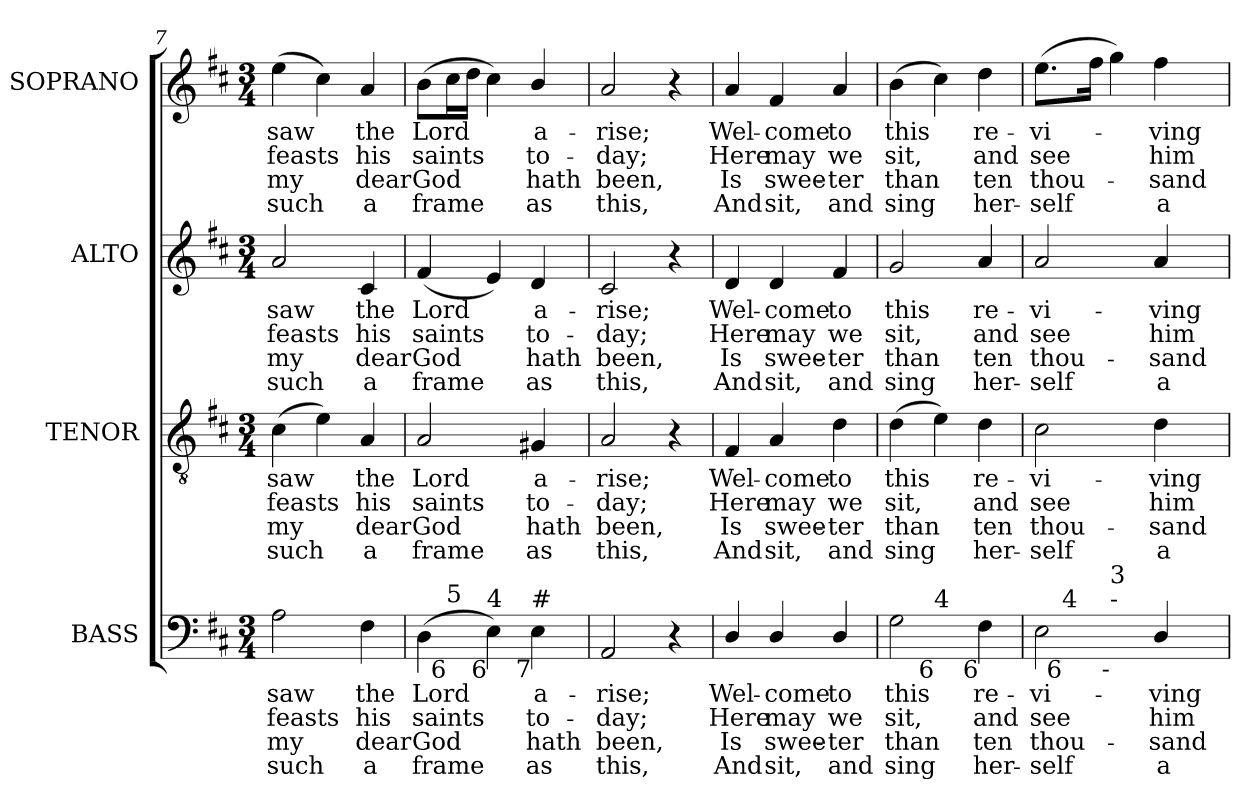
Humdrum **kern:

**kern	**text	**text	**text	**text	**kern	**text	**text	**text	**text	**kern	**text	**text	**text	**text	**kern	**text	**text	**text	**text
*part4	*part4	*part4	*part4	*part4	*part3	*part3	*part3	*part3	*part3	*part2	*part2	*part2	*part2	*part2	*part1	*part1	*part1	*part1	*part1
*staff4	*staff4	*staff4	*staff4	*staff4	*staff3	*staff3	*staff3	*staff3	*staff3	*staff2	*staff2	*staff2	*staff2	*staff2	*staff1	*staff1	*staff1	*staff1	*staff1
*I"BASS	*	*	*	*	*I"TENOR	*	*	*	*	*I"ALTO	*	*	*	*	*I"SOPRANO	*	*	*	*
*I'B.	*	*	*	*	*I'T.	*	*	*	*	*I'A.	*	*	*	*	*I'S.	*	*	*	*
*clefF4	*	*	*	*	*clefGv2	*	*	*	*	*clefG2	*	*	*	*	*clefG2	*	*	*	*
*	*	*	*	*	*ITrd7c12	*	*	*	*	*	*	*	*	*	*	*	*	*	*
*k[f#c#]	*	*	*	*	*k[f#c#]	*	*	*	*	*k[f#c#]	*	*	*	*	*k[f#c#]	*	*	*	*
*D:	*	*	*	*	*D:	*	*	*	*	*D:	*	*	*	*	*D:	*	*	*	*
*M3/4	*	*	*	*	*M3/4	*	*	*	*	*M3/4	*	*	*	*	*M3/4	*	*	*	*
=7	=7	=7	=7	=7	=7	=7	=7	=7	=7	=7	=7	=7	=7	=7	=7	=7	=7	=7	=7
!	!LO:LY:b:color=#000000	!LO:LY:b:color=#000000	!LO:LY:b:color=#000000	!LO:LY:b:color=#000000	!	!	!	!	!	!	!	!	!	!	!	!	!	!	!
!	!	!	!	!	!	!LO:LY:b:color=#000000	!LO:LY:b:color=#000000	!LO:LY:b:color=#000000	!LO:LY:b:color=#000000	!	!	!	!	!	!	!	!	!	!
!	!	!	!	!	!	!	!	!	!	!	!LO:LY:b:color=#000000	!LO:LY:b:color=#000000	!LO:LY:b:color=#000000	!LO:LY:b:color=#000000	!	!	!	!	!
!	!	!	!	!	!	!	!	!	!	!	!	!	!	!	!	!LO:LY:b:color=#000000	!LO:LY:b:color=#000000	!LO:LY:b:color=#000000	!LO:LY:b:color=#000000
2Ai\	saw	feasts	my	such	(4C#i\	saw	feasts	my	such	2ai/	saw	feasts	my	such	(4eei\	saw	feasts	my	such
.	.	.	.	.	4Ei\)	.	.	.	.	.	.	.	.	.	4cc#i\)	.	.	.	.
!	!LO:LY:b:color=#000000	!LO:LY:b:color=#000000	!LO:LY:b:color=#000000	!LO:LY:b:color=#000000	!	!	!	!	!	!	!	!	!	!	!	!	!	!	!
!	!	!	!	!	!	!LO:LY:b:color=#000000	!LO:LY:b:color=#000000	!LO:LY:b:color=#000000	!LO:LY:b:color=#000000	!	!	!	!	!	!	!	!	!	!
!	!	!	!	!	!	!	!	!	!	!	!LO:LY:b:color=#000000	!LO:LY:b:color=#000000	!LO:LY:b:color=#000000	!LO:LY:b:color=#000000	!	!	!	!	!
!	!	!	!	!	!	!	!	!	!	!	!	!	!	!	!	!LO:LY:b:color=#000000	!LO:LY:b:color=#000000	!LO:LY:b:color=#000000	!LO:LY:b:color=#000000
4F#i\	the	his	dear	a	4AAi/	the	his	dear	a	4c#i/	the	his	dear	a	4ai/	the	his	dear	a
=8	=8	=8	=8	=8	=8	=8	=8	=8	=8	=8	=8	=8	=8	=8	=8	=8	=8	=8	=8
!	!LO:LY:b:color=#000000	!LO:LY:b:color=#000000	!LO:LY:b:color=#000000	!LO:LY:b:color=#000000	!	!	!	!	!	!	!	!	!	!	!	!	!	!	!
!	!	!	!	!	!	!LO:LY:b:color=#000000	!LO:LY:b:color=#000000	!LO:LY:b:color=#000000	!LO:LY:b:color=#000000	!	!	!	!	!	!	!	!	!	!
!	!	!	!	!	!	!	!	!	!	!	!LO:LY:b:color=#000000	!LO:LY:b:color=#000000	!LO:LY:b:color=#000000	!LO:LY:b:color=#000000	!	!	!	!	!
!	!	!	!	!	!	!	!	!	!	!	!	!	!	!	!	!LO:LY:b:color=#000000	!LO:LY:b:color=#000000	!LO:LY:b:color=#000000	!LO:LY:b:color=#000000
*^	*	*	*	*	*	*	*	*	*	*	*	*	*	*	*	*	*	*	*
(4Di\	8ryy	Lord	saints	God	frame	2AAi/	Lord	saints	God	frame	(4f#i/	Lord	saints	God	frame	(8bi\L	Lord	saints	God	frame
!	!LO:TX:b:rj:t=6	!	!	!	!	!	!	!	!	!	!	!	!	!	!	!	!	!	!	!
!	!LO:TX:t=5	!	!	!	!	!	!	!	!	!	!	!	!	!	!	!	!	!	!	!
.	2ryy	.	.	.	.	.	.	.	.	.	.	.	.	.	.	16cc#i\L	.	.	.	.
.	.	.	.	.	.	.	.	.	.	.	.	.	.	.	.	16ddi\JJ	.	.	.	.
!LO:TX:b:rj:t=6	!	!	!	!	!	!	!	!	!	!	!	!	!	!	!	!	!	!	!	!
!LO:TX:t=4	!	!	!	!	!	!	!	!	!	!	!	!	!	!	!	!	!	!	!	!
4Ei\)	.	.	.	.	.	.	.	.	.	.	4ei/)	.	.	.	.	4cc#i\)	.	.	.	.
!	!	!LO:LY:b:color=#000000	!LO:LY:b:color=#000000	!LO:LY:b:color=#000000	!LO:LY:b:color=#000000	!	!	!	!	!	!	!	!	!	!	!	!	!	!	!
!	!	!	!	!	!	!	!LO:LY:b:color=#000000	!LO:LY:b:color=#000000	!LO:LY:b:color=#000000	!LO:LY:b:color=#000000	!	!	!	!	!	!	!	!	!	!
!	!	!	!	!	!	!	!	!	!	!	!	!LO:LY:b:color=#000000	!LO:LY:b:color=#000000	!LO:LY:b:color=#000000	!LO:LY:b:color=#000000	!	!	!	!	!
!LO:TX:b:rj:t=7	!	!	!	!	!	!	!	!	!	!	!	!	!	!	!	!	!	!	!	!
!LO:TX:t=#	!	!	!	!	!	!	!	!	!	!	!	!	!	!	!	!	!	!	!	!
!	!	!	!	!	!	!	!	!	!	!	!	!	!	!	!	!	!LO:LY:b:color=#000000	!LO:LY:b:color=#000000	!LO:LY:b:color=#000000	!LO:LY:b:color=#000000
4Ei\	.	a-	to-	hath	as	4GG#Xi/	a-	to-	hath	as	4di/	a-	to-	hath	as	4bi/	a-	to-	hath	as
.	8ryy	.	.	.	.	.	.	.	.	.	.	.	.	.	.	.	.	.	.	.
*v	*v	*	*	*	*	*	*	*	*	*	*	*	*	*	*	*	*	*	*	*
!!LO:LB:g=z
=9	=9	=9	=9	=9	=9	=9	=9	=9	=9	=9	=9	=9	=9	=9	=9	=9	=9	=9	=9
*^	*	*	*	*	*	*	*	*	*	*	*	*	*	*	*	*	*	*	*
!	!	!LO:LY:b:color=#000000	!LO:LY:b:color=#000000	!LO:LY:b:color=#000000	!LO:LY:b:color=#000000	!	!	!	!	!	!	!	!	!	!	!	!	!	!	!
*v	*v	*	*	*	*	*	*	*	*	*	*	*	*	*	*	*	*	*	*	*
*^	*	*	*	*	*	*	*	*	*	*	*	*	*	*	*	*	*	*	*
!	!	!	!	!	!	!	!LO:LY:b:color=#000000	!LO:LY:b:color=#000000	!LO:LY:b:color=#000000	!LO:LY:b:color=#000000	!	!	!	!	!	!	!	!	!	!
*v	*v	*	*	*	*	*	*	*	*	*	*	*	*	*	*	*	*	*	*	*
*^	*	*	*	*	*	*	*	*	*	*	*	*	*	*	*	*	*	*	*
!	!	!	!	!	!	!	!	!	!	!	!	!LO:LY:b:color=#000000	!LO:LY:b:color=#000000	!LO:LY:b:color=#000000	!LO:LY:b:color=#000000	!	!	!	!	!
*v	*v	*	*	*	*	*	*	*	*	*	*	*	*	*	*	*	*	*	*	*
*^	*	*	*	*	*	*	*	*	*	*	*	*	*	*	*	*	*	*	*
!	!	!	!	!	!	!	!	!	!	!	!	!	!	!	!	!	!LO:LY:b:color=#000000	!LO:LY:b:color=#000000	!LO:LY:b:color=#000000	!LO:LY:b:color=#000000
*v	*v	*	*	*	*	*	*	*	*	*	*	*	*	*	*	*	*	*	*	*
2AAi/	-rise;	-day;	been,	this,	2AAi/	-rise;	-day;	been,	this,	2c#i/	-rise;	-day;	been,	this,	2ai/	-rise;	-day;	been,	this,
4r	.	.	.	.	4r	.	.	.	.	4r	.	.	.	.	4r	.	.	.	.
=10	=10	=10	=10	=10	=10	=10	=10	=10	=10	=10	=10	=10	=10	=10	=10	=10	=10	=10	=10
!	!LO:LY:b:color=#000000	!LO:LY:b:color=#000000	!LO:LY:b:color=#000000	!LO:LY:b:color=#000000	!	!	!	!	!	!	!	!	!	!	!	!	!	!	!
!	!	!	!	!	!	!LO:LY:b:color=#000000	!LO:LY:b:color=#000000	!LO:LY:b:color=#000000	!LO:LY:b:color=#000000	!	!	!	!	!	!	!	!	!	!
!	!	!	!	!	!	!	!	!	!	!	!LO:LY:b:color=#000000	!LO:LY:b:color=#000000	!LO:LY:b:color=#000000	!LO:LY:b:color=#000000	!	!	!	!	!
!	!	!	!	!	!	!	!	!	!	!	!	!	!	!	!	!LO:LY:b:color=#000000	!LO:LY:b:color=#000000	!LO:LY:b:color=#000000	!LO:LY:b:color=#000000
4Di/	Wel-	Here	Is	And	4FF#i/	Wel-	Here	Is	And	4di/	Wel-	Here	Is	And	4ai/	Wel-	Here	Is	And
!	!LO:LY:b:color=#000000	!LO:LY:b:color=#000000	!LO:LY:b:color=#000000	!LO:LY:b:color=#000000	!	!	!	!	!	!	!	!	!	!	!	!	!	!	!
!	!	!	!	!	!	!LO:LY:b:color=#000000	!LO:LY:b:color=#000000	!LO:LY:b:color=#000000	!LO:LY:b:color=#000000	!	!	!	!	!	!	!	!	!	!
!	!	!	!	!	!	!	!	!	!	!	!LO:LY:b:color=#000000	!LO:LY:b:color=#000000	!LO:LY:b:color=#000000	!LO:LY:b:color=#000000	!	!	!	!	!
!	!	!	!	!	!	!	!	!	!	!	!	!	!	!	!	!LO:LY:b:color=#000000	!LO:LY:b:color=#000000	!LO:LY:b:color=#000000	!LO:LY:b:color=#000000
4Di/	-come	may	swee-	-sit,	4AAi/	-come	may	swee-	-sit,	4di/	-come	may	swee-	-sit,	4f#i/	-come	may	swee-	-sit,
!	!LO:LY:b:color=#000000	!LO:LY:b:color=#000000	!LO:LY:b:color=#000000	!LO:LY:b:color=#000000	!	!	!	!	!	!	!	!	!	!	!	!	!	!	!
!	!	!	!	!	!	!LO:LY:b:color=#000000	!LO:LY:b:color=#000000	!LO:LY:b:color=#000000	!LO:LY:b:color=#000000	!	!	!	!	!	!	!	!	!	!
!	!	!	!	!	!	!	!	!	!	!	!LO:LY:b:color=#000000	!LO:LY:b:color=#000000	!LO:LY:b:color=#000000	!LO:LY:b:color=#000000	!	!	!	!	!
!	!	!	!	!	!	!	!	!	!	!	!	!	!	!	!	!LO:LY:b:color=#000000	!LO:LY:b:color=#000000	!LO:LY:b:color=#000000	!LO:LY:b:color=#000000
4Di/	to	we	ter	and	4Di\	to	we	ter	and	4f#i/	to	we	ter	and	4ai/	to	we	ter	and
=11	=11	=11	=11	=11	=11	=11	=11	=11	=11	=11	=11	=11	=11	=11	=11	=11	=11	=11	=11
!	!LO:LY:b:color=#000000	!LO:LY:b:color=#000000	!LO:LY:b:color=#000000	!LO:LY:b:color=#000000	!	!	!	!	!	!	!	!	!	!	!	!	!	!	!
!	!	!	!	!	!	!LO:LY:b:color=#000000	!LO:LY:b:color=#000000	!LO:LY:b:color=#000000	!LO:LY:b:color=#000000	!	!	!	!	!	!	!	!	!	!
!	!	!	!	!	!	!	!	!	!	!	!LO:LY:b:color=#000000	!LO:LY:b:color=#000000	!LO:LY:b:color=#000000	!LO:LY:b:color=#000000	!	!	!	!	!
!LO:TX:b:rj:t=5	!	!	!	!	!	!	!	!	!	!	!	!	!	!	!	!	!	!	!
!LO:TX:t=3	!	!	!	!	!	!	!	!	!	!	!	!	!	!	!	!	!	!	!
!	!	!	!	!	!	!	!	!	!	!	!	!	!	!	!	!LO:LY:b:color=#000000	!LO:LY:b:color=#000000	!LO:LY:b:color=#000000	!LO:LY:b:color=#000000
*^	*	*	*	*	*	*	*	*	*	*	*	*	*	*	*	*	*	*	*
2Gi\	4ryy	this	sit,	than	sing	(4Di\	this	sit,	than	sing	2gi/	this	sit,	than	sing	(4bi\	this	sit,	than	sing
!	!LO:TX:b:rj:t=6	!	!	!	!	!	!	!	!	!	!	!	!	!	!	!	!	!	!	!
!	!LO:TX:t=4	!	!	!	!	!	!	!	!	!	!	!	!	!	!	!	!	!	!	!
.	2ryy	.	.	.	.	4Ei\)	.	.	.	.	.	.	.	.	.	4cc#i\)	.	.	.	.
!	!	!LO:LY:b:color=#000000	!LO:LY:b:color=#000000	!LO:LY:b:color=#000000	!LO:LY:b:color=#000000	!	!	!	!	!	!	!	!	!	!	!	!	!	!	!
!	!	!	!	!	!	!	!LO:LY:b:color=#000000	!LO:LY:b:color=#000000	!LO:LY:b:color=#000000	!LO:LY:b:color=#000000	!	!	!	!	!	!	!	!	!	!
!	!	!	!	!	!	!	!	!	!	!	!	!LO:LY:b:color=#000000	!LO:LY:b:color=#000000	!LO:LY:b:color=#000000	!LO:LY:b:color=#000000	!	!	!	!	!
!LO:TX:b:rj:t=6	!	!	!	!	!	!	!	!	!	!	!	!	!	!	!	!	!	!	!	!
!	!	!	!	!	!	!	!	!	!	!	!	!	!	!	!	!	!LO:LY:b:color=#000000	!LO:LY:b:color=#000000	!LO:LY:b:color=#000000	!LO:LY:b:color=#000000
4F#i\	.	re-	and	ten	her-	4Di\	re-	and	ten	her-	4ai/	re-	and	ten	her-	4ddi\	re-	and	ten	her-
*v	*v	*	*	*	*	*	*	*	*	*	*	*	*	*	*	*	*	*	*	*
=12	=12	=12	=12	=12	=12	=12	=12	=12	=12	=12	=12	=12	=12	=12	=12	=12	=12	=12	=12
*^	*	*	*	*	*	*	*	*	*	*	*	*	*	*	*	*	*	*	*
!	!	!LO:LY:b:color=#000000	!LO:LY:b:color=#000000	!LO:LY:b:color=#000000	!LO:LY:b:color=#000000	!	!	!	!	!	!	!	!	!	!	!	!	!	!	!
*v	*v	*	*	*	*	*	*	*	*	*	*	*	*	*	*	*	*	*	*	*
*^	*	*	*	*	*	*	*	*	*	*	*	*	*	*	*	*	*	*	*
!	!	!	!	!	!	!	!LO:LY:b:color=#000000	!LO:LY:b:color=#000000	!LO:LY:b:color=#000000	!LO:LY:b:color=#000000	!	!	!	!	!	!	!	!	!	!
*v	*v	*	*	*	*	*	*	*	*	*	*	*	*	*	*	*	*	*	*	*
*^	*	*	*	*	*	*	*	*	*	*	*	*	*	*	*	*	*	*	*
!	!	!	!	!	!	!	!	!	!	!	!	!LO:LY:b:color=#000000	!LO:LY:b:color=#000000	!LO:LY:b:color=#000000	!LO:LY:b:color=#000000	!	!	!	!	!
*v	*v	*	*	*	*	*	*	*	*	*	*	*	*	*	*	*	*	*	*	*
*^	*	*	*	*	*	*	*	*	*	*	*	*	*	*	*	*	*	*	*
!	!	!	!	!	!	!	!	!	!	!	!	!	!	!	!	!	!LO:LY:b:color=#000000	!LO:LY:b:color=#000000	!LO:LY:b:color=#000000	!LO:LY:b:color=#000000
*	*^	*	*	*	*	*	*	*	*	*	*	*	*	*	*	*	*	*	*	*
2Ei\	16ryy	4ryy	-vi-	see	-thou-	-self	2C#i\	-vi-	see	-thou-	-self	2ai/	-vi-	see	-thou-	-self	(8.eei\L	-vi-	see	-thou-	-self
.	128ryy	.	.	.	.	.	.	.	.	.	.	.	.	.	.	.	.	.	.	.	.
.	512.ryy	.	.	.	.	.	.	.	.	.	.	.	.	.	.	.	.	.	.	.	.
!	!LO:TX:b:rj:t=6	!	!	!	!	!	!	!	!	!	!	!	!	!	!	!	!	!	!	!	!
!	!LO:TX:t=4	!	!	!	!	!	!	!	!	!	!	!	!	!	!	!	!	!	!	!	!
.	2ryy	.	.	.	.	.	.	.	.	.	.	.	.	.	.	.	.	.	.	.	.
.	.	.	.	.	.	.	.	.	.	.	.	.	.	.	.	.	16ff#i\Jk	.	.	.	.
!	!	!LO:TX:b:rj:t=-	!	!	!	!	!	!	!	!	!	!	!	!	!	!	!	!	!	!	!
!	!	!LO:TX:t=-	!	!	!	!	!	!	!	!	!	!	!	!	!	!	!	!	!	!	!
!	!	!LO:TX:t=3	!	!	!	!	!	!	!	!	!	!	!	!	!	!	!	!	!	!	!
.	.	2ryy	.	.	.	.	.	.	.	.	.	.	.	.	.	.	4ggi\)	.	.	.	.
!	!	!	!LO:LY:b:color=#000000	!LO:LY:b:color=#000000	!LO:LY:b:color=#000000	!LO:LY:b:color=#000000	!	!	!	!	!	!	!	!	!	!	!	!	!	!	!
!	!	!	!	!	!	!	!	!LO:LY:b:color=#000000	!LO:LY:b:color=#000000	!LO:LY:b:color=#000000	!LO:LY:b:color=#000000	!	!	!	!	!	!	!	!	!	!
!	!	!	!	!	!	!	!	!	!	!	!	!	!LO:LY:b:color=#000000	!LO:LY:b:color=#000000	!LO:LY:b:color=#000000	!LO:LY:b:color=#000000	!	!	!	!	!
!	!	!	!	!	!	!	!	!	!	!	!	!	!	!	!	!	!	!LO:LY:b:color=#000000	!LO:LY:b:color=#000000	!LO:LY:b:color=#000000	!LO:LY:b:color=#000000
4Di/	.	.	-ving	him	sand	a-	4Di\	-ving	him	sand	a-	4ai/	-ving	him	sand	a-	4ff#i\	-ving	him	sand	a-
.	8ryy	.	.	.	.	.	.	.	.	.	.	.	.	.	.	.	.	.	.	.	.
.	32ryy	.	.	.	.	.	.	.	.	.	.	.	.	.	.	.	.	.	.	.	.
.	64ryy	.	.	.	.	.	.	.	.	.	.	.	.	.	.	.	.	.	.	.	.
.	256ryy	.	.	.	.	.	.	.	.	.	.	.	.	.	.	.	.	.	.	.	.
.	1024ryy	.	.	.	.	.	.	.	.	.	.	.	.	.	.	.	.	.	.	.	.
*v	*v	*v	*	*	*	*	*	*	*	*	*	*	*	*	*	*	*	*	*	*	*
=	=	=	=	=	=	=	=	=	=	=	=	=	=	=	=	=	=	=	=
*-	*-	*-	*-	*-	*-	*-	*-	*-	*-	*-	*-	*-	*-	*-	*-	*-	*-	*-	*-
